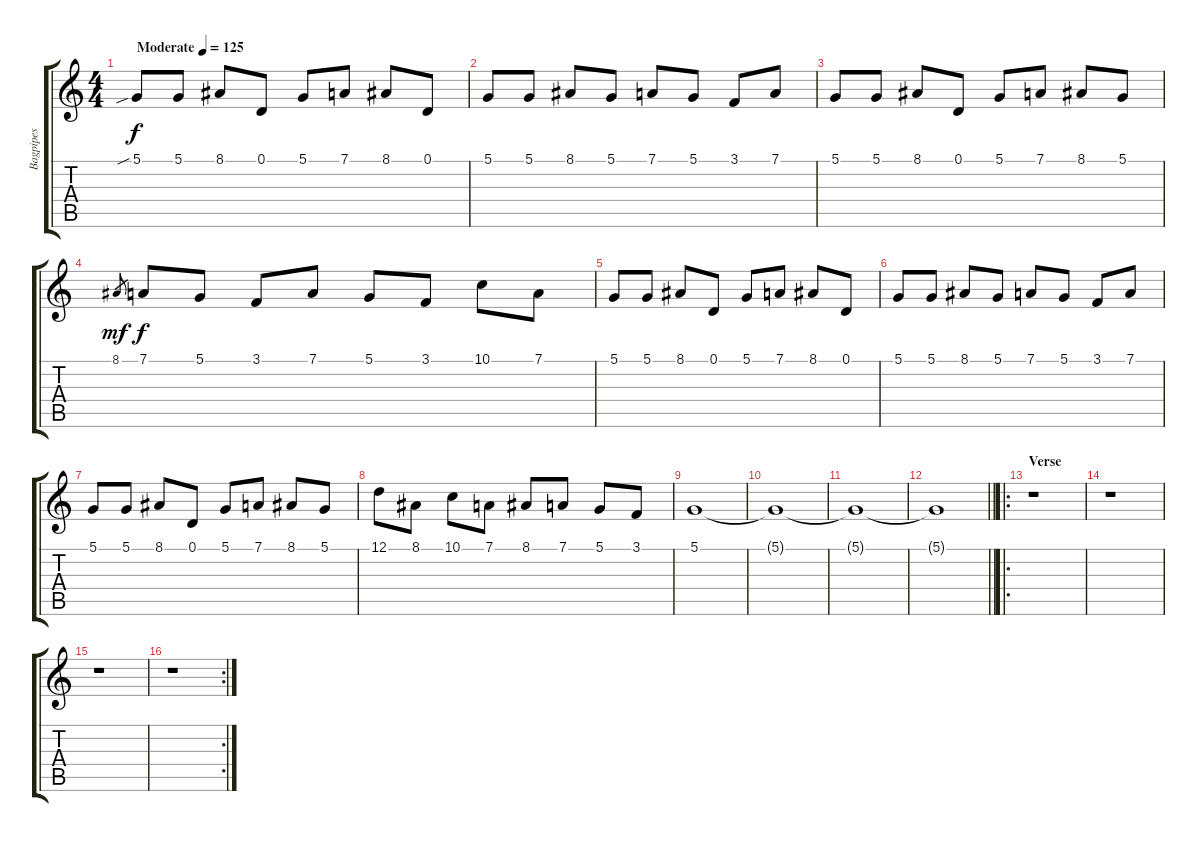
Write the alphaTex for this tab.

\track ("Bagpipes" "Bagpipes") {instrument bagpipe}
\staff {score tabs}
\tuning (D4 A3 F3 C3 G2 D2) {hide}
\ts (4 4)
\tempo (125 "Moderate")
\clef g2
\ks c
5.1{sib}.8{dy f instrument bagpipe} 5.1.8 8.1.8 0.1.8 5.1.8 7.1.8 8.1.8 0.1.8 |
5.1.8 5.1.8 8.1.8 5.1.8 7.1.8 5.1.8 3.1.8 7.1.8 |
5.1.8 5.1.8 8.1.8 0.1.8 5.1.8 7.1.8 8.1.8 5.1.8 |
8.1.8{gr dy mf} 7.1.8{dy f} 5.1.8 3.1.8 7.1.8 5.1.8 3.1.8 10.1.8 7.1.8 |
5.1.8 5.1.8 8.1.8 0.1.8 5.1.8 7.1.8 8.1.8 0.1.8 |
5.1.8 5.1.8 8.1.8 5.1.8 7.1.8 5.1.8 3.1.8 7.1.8 |
5.1.8 5.1.8 8.1.8 0.1.8 5.1.8 7.1.8 8.1.8 5.1.8 |
12.1.8 8.1.8 10.1.8 7.1.8 8.1.8 7.1.8 5.1.8 3.1.8 |
5.1.1 |
5.1{t}.1 |
5.1{t}.1 |
\barLineRight lightlight
5.1{t}.1 |
\ro
\section ("" "Verse")
r.1 |
r.1 |
r.1 |
\rc 2
r.1
